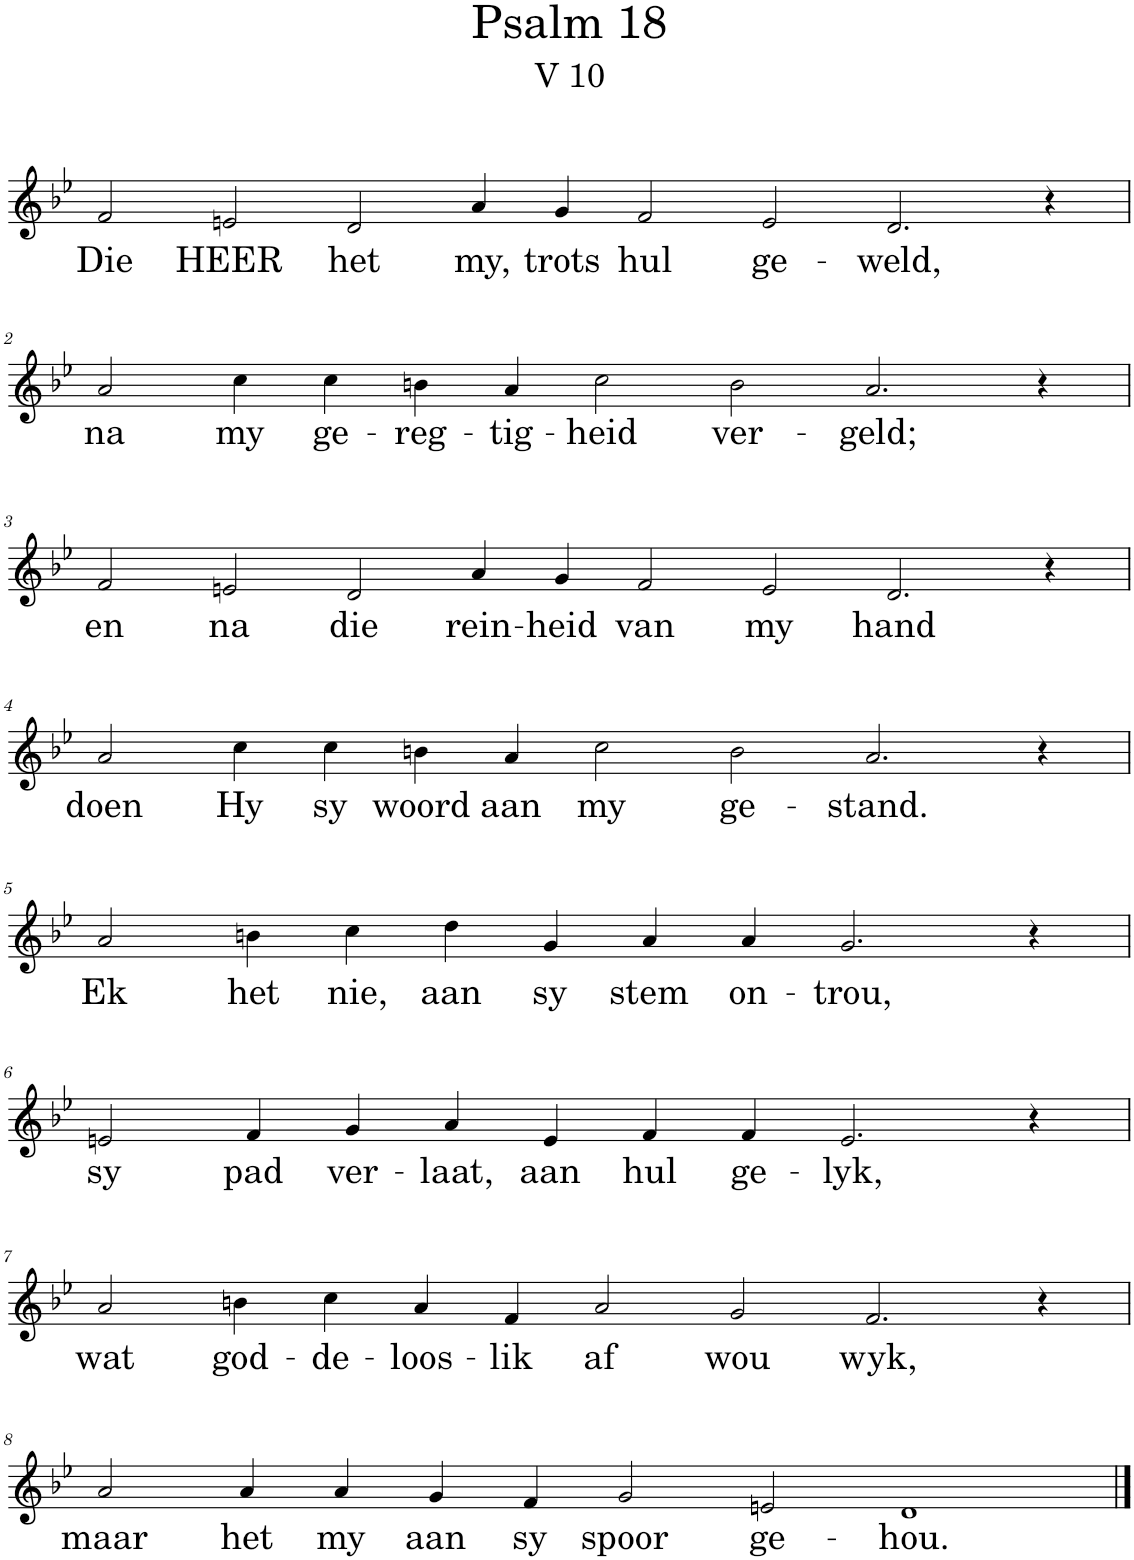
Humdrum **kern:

**kern	**text
*part1	*part1
*staff1	*staff1
*I"Pipe Organ	*
*I'Org.	*
*clefG2	*
*k[b-e-]	*
*M16/4	*
=1	=1
!	!LO:LY:b
2f/	Die
!	!LO:LY:b
2en/	HEER
!	!LO:LY:b
2d/	het
!	!LO:LY:b
4a/	my,
!	!LO:LY:b
4g/	trots
!	!LO:LY:b
2f/	hul
!	!LO:LY:b
2e/	ge-
!	!LO:LY:b
2.d/	-weld,
4r	.
!!LO:LB:g=z
=2	=2
*M14/4	*
!	!LO:LY:b
2a/	na
!	!LO:LY:b
4cc\	my
!	!LO:LY:b
4cc\	ge-
!	!LO:LY:b
4bn\	-reg-
!	!LO:LY:b
4a/	-tig-
!	!LO:LY:b
2cc\	-heid
!	!LO:LY:b
2b\	ver-
!	!LO:LY:b
2.a/	-geld;
4r	.
!!LO:LB:g=z
=3	=3
*M16/4	*
!	!LO:LY:b
2f/	en
!	!LO:LY:b
2en/	na
!	!LO:LY:b
2d/	die
!	!LO:LY:b
4a/	rein-
!	!LO:LY:b
4g/	-heid
!	!LO:LY:b
2f/	van
!	!LO:LY:b
2e/	my
!	!LO:LY:b
2.d/	hand
4r	.
!!LO:LB:g=z
=4	=4
*M14/4	*
!	!LO:LY:b
2a/	doen
!	!LO:LY:b
4cc\	Hy
!	!LO:LY:b
4cc\	sy
!	!LO:LY:b
4bn\	woord
!	!LO:LY:b
4a/	aan
!	!LO:LY:b
2cc\	my
!	!LO:LY:b
2b\	ge-
!	!LO:LY:b
2.a/	-stand.
4r	.
!!LO:LB:g=z
=5	=5
*M12/4	*
!	!LO:LY:b
2a/	Ek
!	!LO:LY:b
4bn\	het
!	!LO:LY:b
4cc\	nie,
!	!LO:LY:b
4dd\	aan
!	!LO:LY:b
4g/	sy
!	!LO:LY:b
4a/	stem
!	!LO:LY:b
4a/	on-
!	!LO:LY:b
2.g/	-trou,
4r	.
!!LO:LB:g=z
=6	=6
!	!LO:LY:b
2en/	sy
!	!LO:LY:b
4f/	pad
!	!LO:LY:b
4g/	ver-
!	!LO:LY:b
4a/	-laat,
!	!LO:LY:b
4e/	aan
!	!LO:LY:b
4f/	hul
!	!LO:LY:b
4f/	ge-
!	!LO:LY:b
2.e/	-lyk,
4r	.
!!LO:LB:g=z
=7	=7
*M14/4	*
!	!LO:LY:b
2a/	wat
!	!LO:LY:b
4bn\	god-
!	!LO:LY:b
4cc\	-de-
!	!LO:LY:b
4a/	-loos-
!	!LO:LY:b
4f/	-lik
!	!LO:LY:b
2a/	af
!	!LO:LY:b
2g/	wou
!	!LO:LY:b
2.f/	wyk,
4r	.
!!LO:LB:g=z
=8	=8
!	!LO:LY:b
2a/	maar
!	!LO:LY:b
4a/	het
!	!LO:LY:b
4a/	my
!	!LO:LY:b
4g/	aan
!	!LO:LY:b
4f/	sy
!	!LO:LY:b
2g/	spoor
!	!LO:LY:b
2en/	ge-
!	!LO:LY:b
1d	-hou.
==	==
*-	*-
